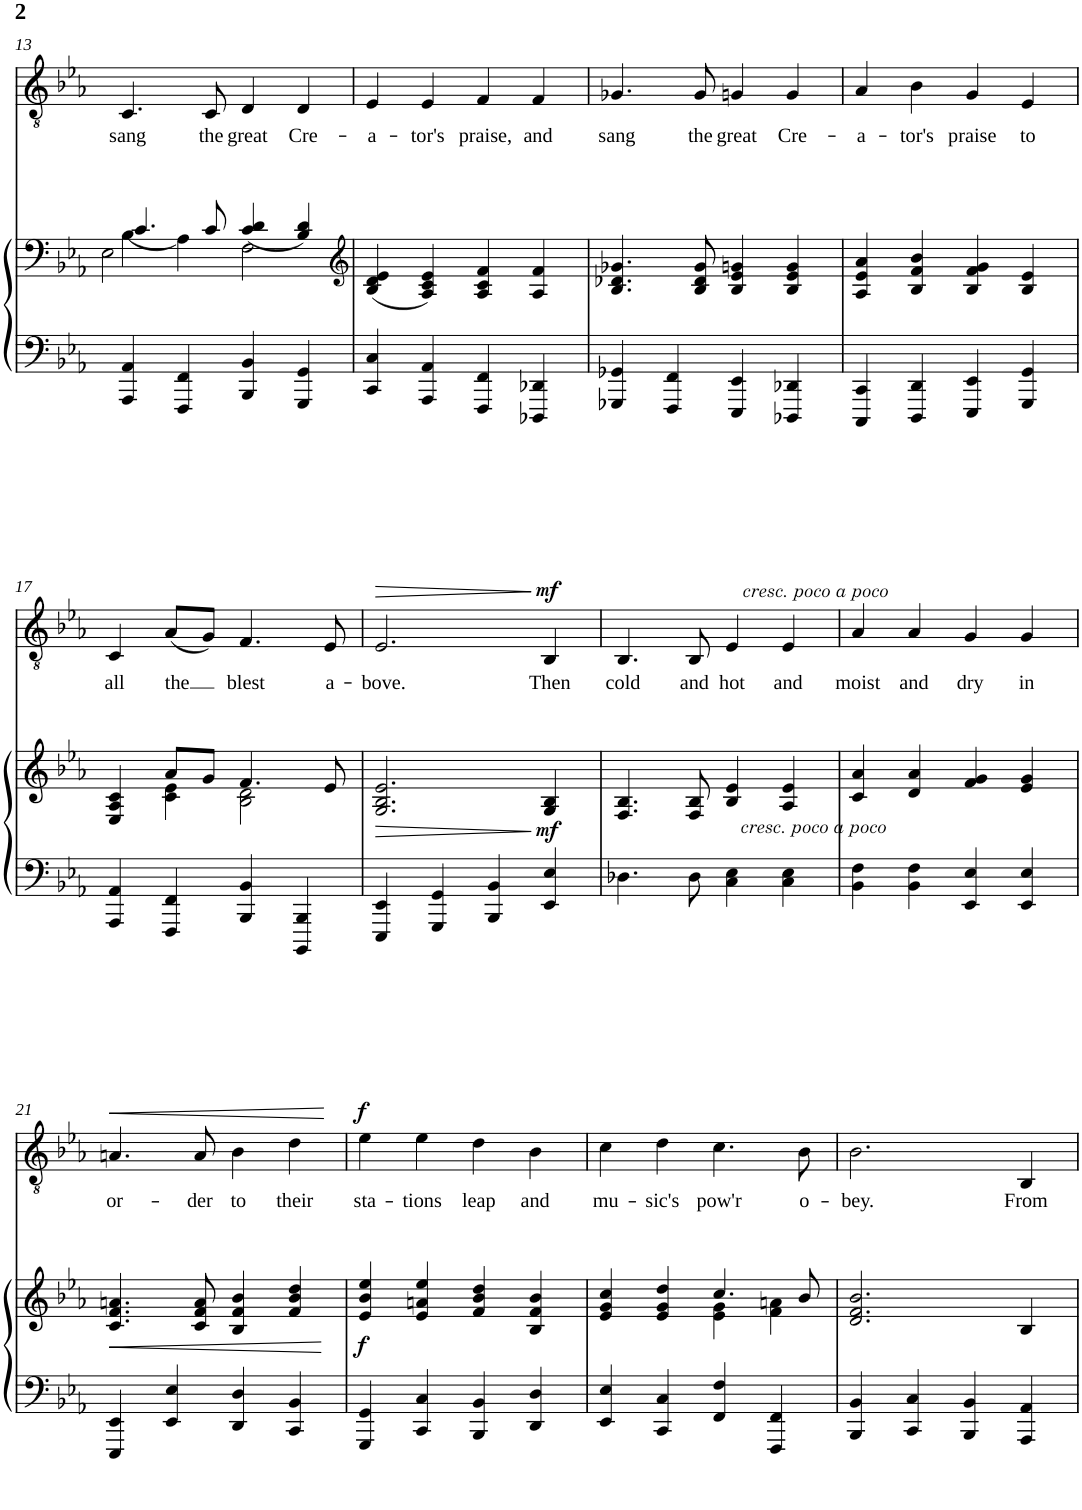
**kern	**kern	**dynam	**kern	**text	**dynam
*part2	*part2	*part2	*part1	*part1	*part1
*staff3	*staff2	*staff2/3	*staff1	*staff1	*staff1
*I"Piano	*	*	*I"Voice	*	*
*I'Pno	*	*	*I'V	*	*
!!LO:PB:g=z
*clefF4	*clefG2	*	*clefGv2	*	*
*k[b-e-a-]	*k[b-e-a-]	*	*k[b-e-a-]	*	*
*M4/4	*M4/4	*	*M4/4	*	*
*met(c)	*met(c)	*	*met(c)	*	*
=13	=13	=13	=13	=13	=13
*	*^	*	*	*	*
*	*	*^	*	*	*	*
!	!	!	!	!	!	!LO:LY:b	!
4AAA-/ 4AA-/	4.c/	(<4B-\	2E-\	.	4.C/	sang	.
4FFF/ 4FF/	.	4A-\)	.	.	.	.	.
!	!	!	!	!	!	!LO:LY:b	!
.	8c/	.	.	.	8C/	the	.
!	!	!	!	!	!	!LO:LY:b	!
4BBB-/ 4BB-/	(<4c/ 4d/	2ryy	2F\	.	4D/	great	.
!	!	!	!	!	!	!LO:LY:b	!
4GGG/ 4GG/	4B-/ 4d/)	.	.	.	4D/	Cre-	.
*	*v	*v	*v	*	*	*	*
=14	=14	=14	=14	=14	=14
*	*clefG2	*	*	*	*
!	!	!	!	!LO:LY:b	!
4CC/ 4C/	(<4B-/ 4d/ 4e-/	.	4E-/	-a-	.
!	!	!	!	!LO:LY:b	!
4AAA-/ 4AA-/	4A-/ 4c/ 4e-/)	.	4E-/	-tor's	.
!	!	!	!	!LO:LY:b	!
4FFF/ 4FF/	4A-/ 4c/ 4f/	.	4F/	praise,	.
!	!	!	!	!LO:LY:b	!
4DDD-X/ 4DD-X/	4A-/ 4f/	.	4F/	and	.
=15	=15	=15	=15	=15	=15
!	!	!	!	!LO:LY:b	!
4GGG-X/ 4GG-X/	4.B-/ 4.d-X/ 4.g-X/	.	4.G-X/	sang	.
4FFF/ 4FF/	.	.	.	.	.
!	!	!	!	!LO:LY:b	!
.	8B-/ 8d-/ 8g-/	.	8G-/	the	.
!	!	!	!	!LO:LY:b	!
4EEE-/ 4EE-/	4B-/ 4e-/ 4gn/	.	4Gn/	great	.
!	!	!	!	!LO:LY:b	!
4DDD-X/ 4DD-X/	4B-/ 4e-/ 4g/	.	4G/	Cre-	.
=16	=16	=16	=16	=16	=16
!	!	!	!	!LO:LY:b	!
4CCC/ 4CC/	4A-/ 4e-/ 4a-/	.	4A-/	-a-	.
!	!	!	!	!LO:LY:b	!
4DDD/ 4DD/	4B-/ 4f/ 4b-/	.	4B-\	-tor's	.
!	!	!	!	!LO:LY:b	!
4EEE-/ 4EE-/	4B-/ 4f/ 4g/	.	4G/	praise	.
!	!	!	!	!LO:LY:b	!
4GGG/ 4GG/	4B-/ 4e-/	.	4E-/	to	.
!!LO:LB:g=z
=17	=17	=17	=17	=17	=17
*	*^	*	*	*	*
!	!	!	!	!	!LO:LY:b	!
4AAA-/ 4AA-/	4E-/ 4A-/ 4c/	4ryy	.	4C/	all	.
!	!	!	!	!	!LO:LY:b	!
4FFF/ 4FF/	8a-/L	4c\ 4e-\	.	(8A-/L	the	.
.	8g/J	.	.	8G/J)	.	.
!	!	!	!	!	!LO:LY:b	!
4BBB-/ 4BB-/	4.f/	2B-\ 2d\	.	4.F/	blest	.
4BBBB-/ 4BBB-/	.	.	.	.	.	.
!	!	!	!	!	!LO:LY:b	!
.	8e-/	.	.	8E-/	a-	.
*	*v	*v	*	*	*	*
=18	=18	=18	=18	=18	=18
!	!	!LO:HP:b	!	!LO:LY:b	!LO:HP:b
4EEE-/ 4EE-/	2.G/ 2.B-/ 2.e-/	>	2.E-/	-bove.	>
4GGG/ 4GG/	.	.	.	.	.
4BBB-/ 4BB-/	.	.	.	.	.
!	!	!LO:DY:n=1:b	!	!LO:LY:b	!LO:DY:n=1:a
4EE-/ 4E-/	4G/ 4B-/	] mf	4BB-/	Then	] mf
=19	=19	=19	=19	=19	=19
!	!	!	!	!LO:LY:b	!
4.D-X\	4.F/ 4.B-/	.	4.BB-/	cold	.
!	!	!	!	!LO:LY:b	!
8D-\	8F/ 8B-/	.	8BB-/	and	.
!	!	!	!LO:TX:a:i:t=cresc. poco a poco	!	!
!	!LO:TX:b:i:t=cresc. poco a poco	!	!	!	!
!	!	!	!	!LO:LY:b	!
4C\ 4E-\	4B-/ 4e-/	.	4E-/	hot	.
!	!	!	!	!LO:LY:b	!
4C\ 4E-\	4A-/ 4e-/	.	4E-/	and	.
=20	=20	=20	=20	=20	=20
!	!	!	!	!LO:LY:b	!
4BB-\ 4F\	4c/ 4a-/	.	4A-/	moist	.
!	!	!	!	!LO:LY:b	!
4BB-\ 4F\	4d/ 4a-/	.	4A-/	and	.
!	!	!	!	!LO:LY:b	!
4EE-/ 4E-/	4f/ 4g/	.	4G/	dry	.
!	!	!	!	!LO:LY:b	!
4EE-/ 4E-/	4e-/ 4g/	.	4G/	in	.
!!LO:LB:g=z
=21	=21	=21	=21	=21	=21
!	!	!LO:HP:b	!	!LO:LY:b	!LO:HP:b
4EEE-/ 4EE-/	4.c/ 4.f/ 4.an/	<	4.An/	or-	<
4EE-/ 4E-/	.	.	.	.	.
!	!	!	!	!LO:LY:b	!
.	8c/ 8f/ 8a/	.	8A/	-der	.
!	!	!	!	!LO:LY:b	!
4DD/ 4D/	4B-/ 4f/ 4b-/	.	4B-\	to	.
!	!	!	!	!LO:LY:b	!
4CC/ 4BB-/	4f/ 4b-/ 4dd/	.	4d\	their	.
.	.	[	.	.	[
=22	=22	=22	=22	=22	=22
!	!	!LO:DY:b	!	!LO:LY:b	!LO:DY:a
4GGG/ 4GG/	4e-/ 4b-/ 4ee-/	f	4e-\	sta-	f
!	!	!	!	!LO:LY:b	!
4CC/ 4C/	4e-/ 4an/ 4ee-/	.	4e-\	-tions	.
!	!	!	!	!LO:LY:b	!
4BBB-/ 4BB-/	4f/ 4b-/ 4dd/	.	4d\	leap	.
!	!	!	!	!LO:LY:b	!
4DD/ 4D/	4B-/ 4f/ 4b-/	.	4B-\	and	.
=23	=23	=23	=23	=23	=23
*	*^	*	*	*	*
!	!	!	!	!	!LO:LY:b	!
4EE-/ 4E-/	4e-/ 4g/ 4cc/	2ryy	.	4c\	mu-	.
!	!	!	!	!	!LO:LY:b	!
4CC/ 4C/	4e-/ 4g/ 4dd/	.	.	4d\	-sic's	.
!	!	!	!	!	!LO:LY:b	!
4FF/ 4F/	4.cc/	4e-\ 4g\	.	4.c\	pow'r	.
4FFF/ 4FF/	.	4f\ 4an\	.	.	.	.
!	!	!	!	!	!LO:LY:b	!
.	8b-/	.	.	8B-\	o-	.
*	*v	*v	*	*	*	*
=24	=24	=24	=24	=24	=24
!	!	!	!	!LO:LY:b	!
4BBB-/ 4BB-/	2.d/ 2.f/ 2.b-/	.	2.B-\	-bey.	.
4CC/ 4C/	.	.	.	.	.
4BBB-/ 4BB-/	.	.	.	.	.
!	!	!	!	!LO:LY:b	!
4AAA-/ 4AA-/	4B-/	.	4BB-/	From	.
=	=	=	=	=	=
*-	*-	*-	*-	*-	*-
